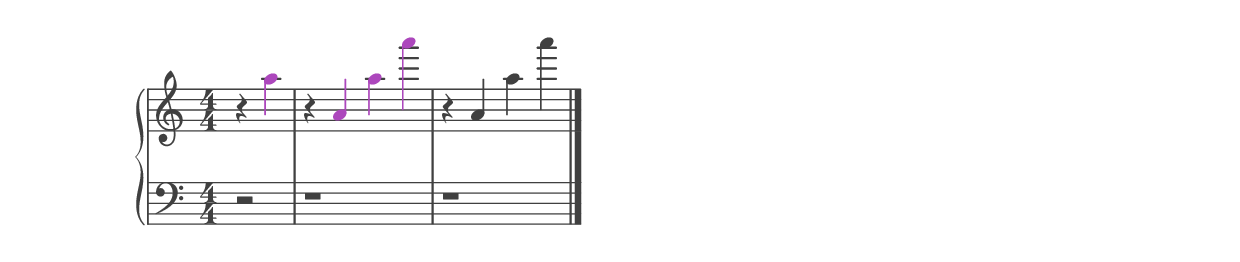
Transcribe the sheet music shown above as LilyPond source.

%% ----------------------------------------------------------------------------
%% Generated on: 2018 December 27
%% Note Name: A5
%% Octave: 5
%% Clef: treble
%% Filename: 121-61-5-treble-A5
%% ----------------------------------------------------------------------------

\version "2.19.82"

\include "../piano_note_colors.ly"

\header {
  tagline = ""
}

upper = {
  \clef treble
  \numericTimeSignature
  \override NoteHead.color = #colorized-note
  \override Stem.color = #colorized-note
  \override Accidental.color = #colorized-note
  % treble note in color
  r4 a''4
  % treble octave in color
  r4 a'4 a''4 a'''4
  \override NoteHead.color = #default-black
  \override Stem.color = #default-black
  \override Accidental.color = #default-black
  % treble octave repeat in black
  r4 a'4 a''4 a'''4
  \bar "|."
}

lower = {
  \clef bass
  \numericTimeSignature
  \override NoteHead.color = #colorized-note
  \override Stem.color = #colorized-note
  \override Accidental.color = #colorized-note
  % bass note in color
  r2
  % bass octave in color
  r1
  \override NoteHead.color = #default-black
  \override Stem.color = #default-black
  \override Accidental.color = #default-black
  % bass octave repeat in black
  r1
}

\score {
  \new PianoStaff <<
    \context Score
    \applyContext #(override-color-for-all-grobs default-black)
    \time 4/4
    \partial 2
    \new Staff = upper { \upper }
    \new Staff = lower { \lower }
  >>
  \layout { }
  \midi { }
}